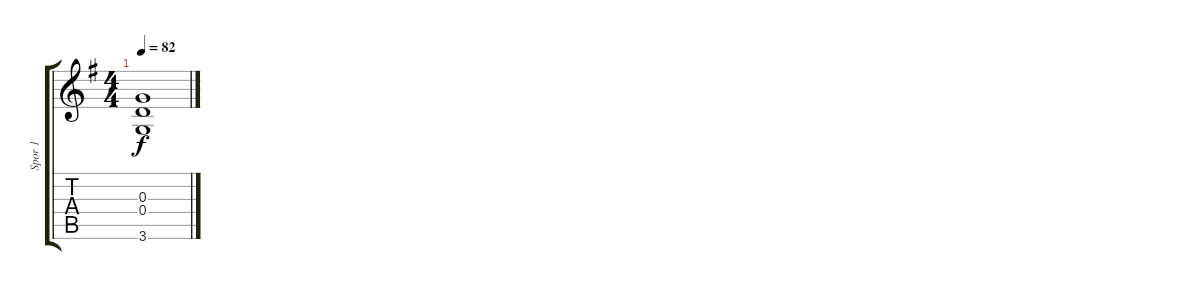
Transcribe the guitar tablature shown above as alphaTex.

\track ("Spor 1" "Spor 1") {instrument acousticguitarsteel}
\staff {score tabs}
\tuning (E4 B3 G3 D3 A2 E2) {hide}
\ts (4 4)
\tempo 82
\clef g2
\ks g
(0.3{t} 0.4{t} 3.6{t}).1{dy f}
